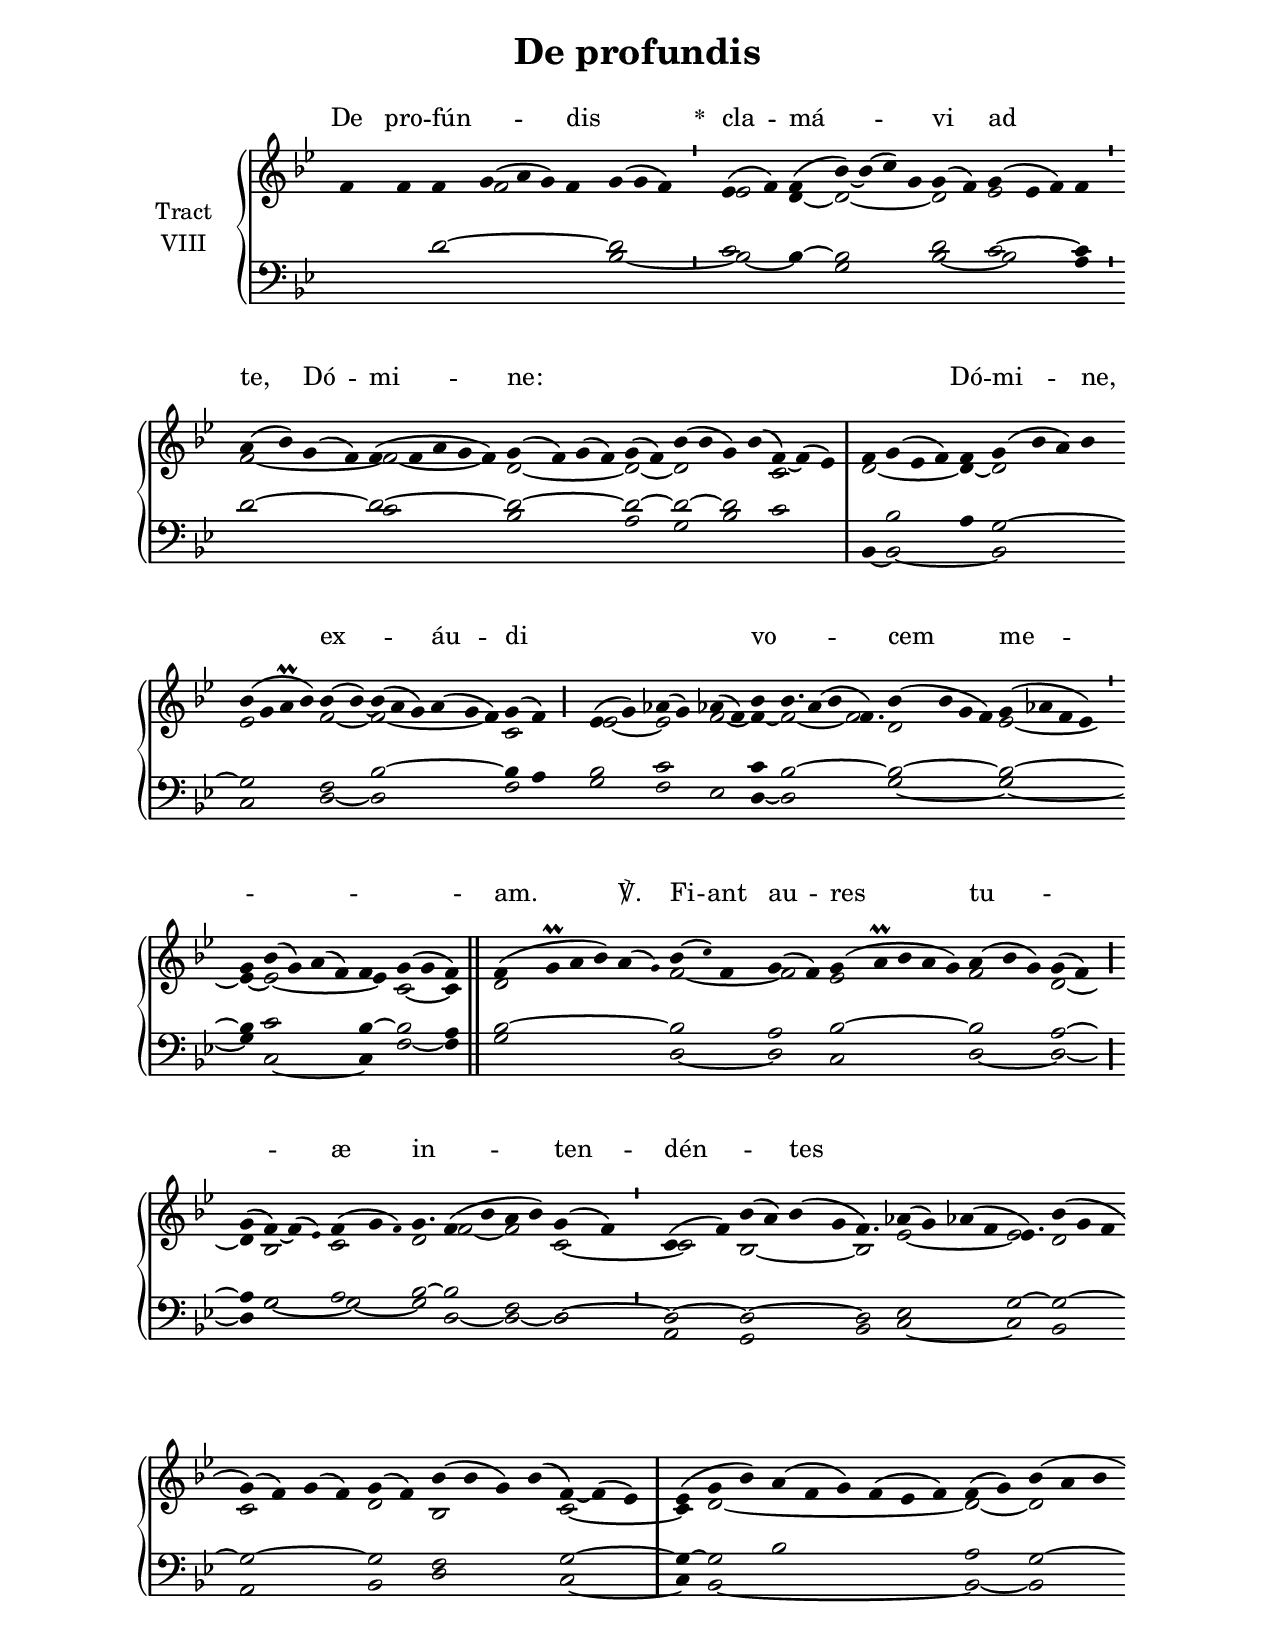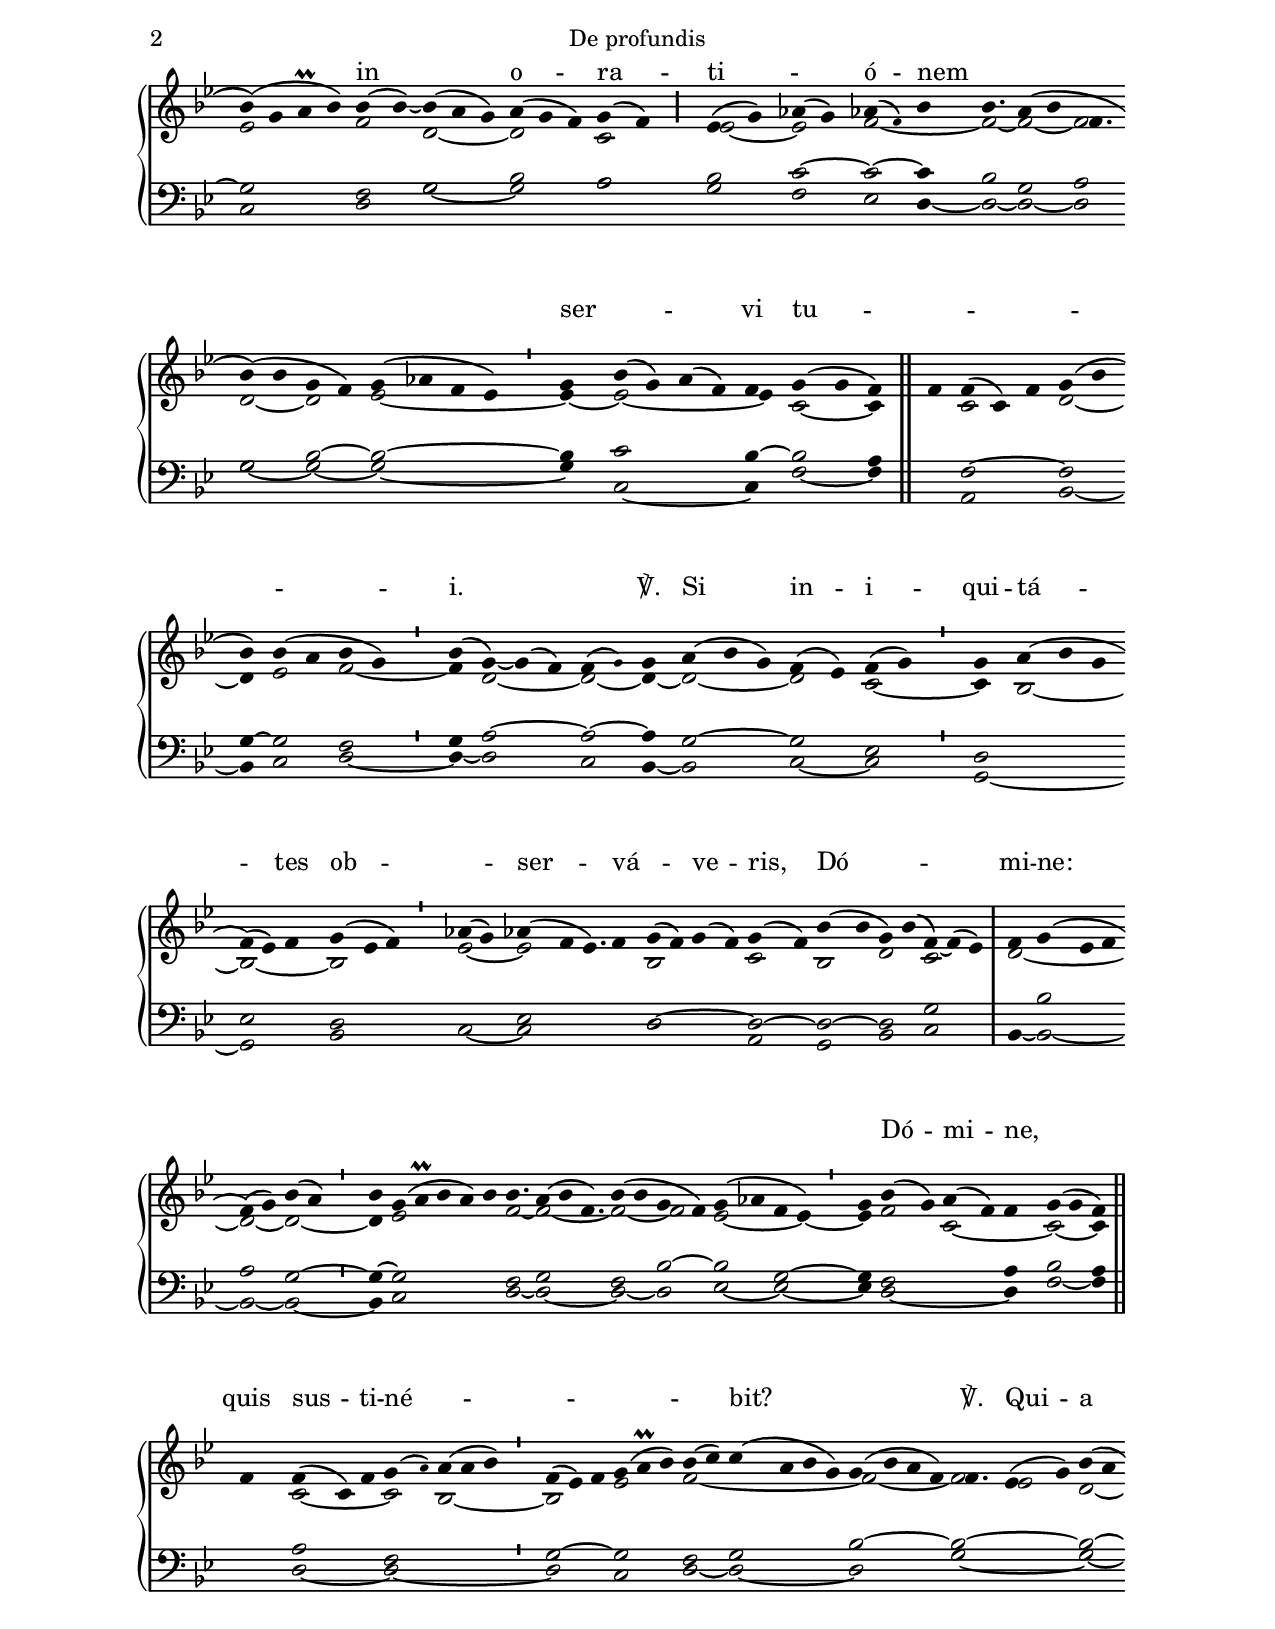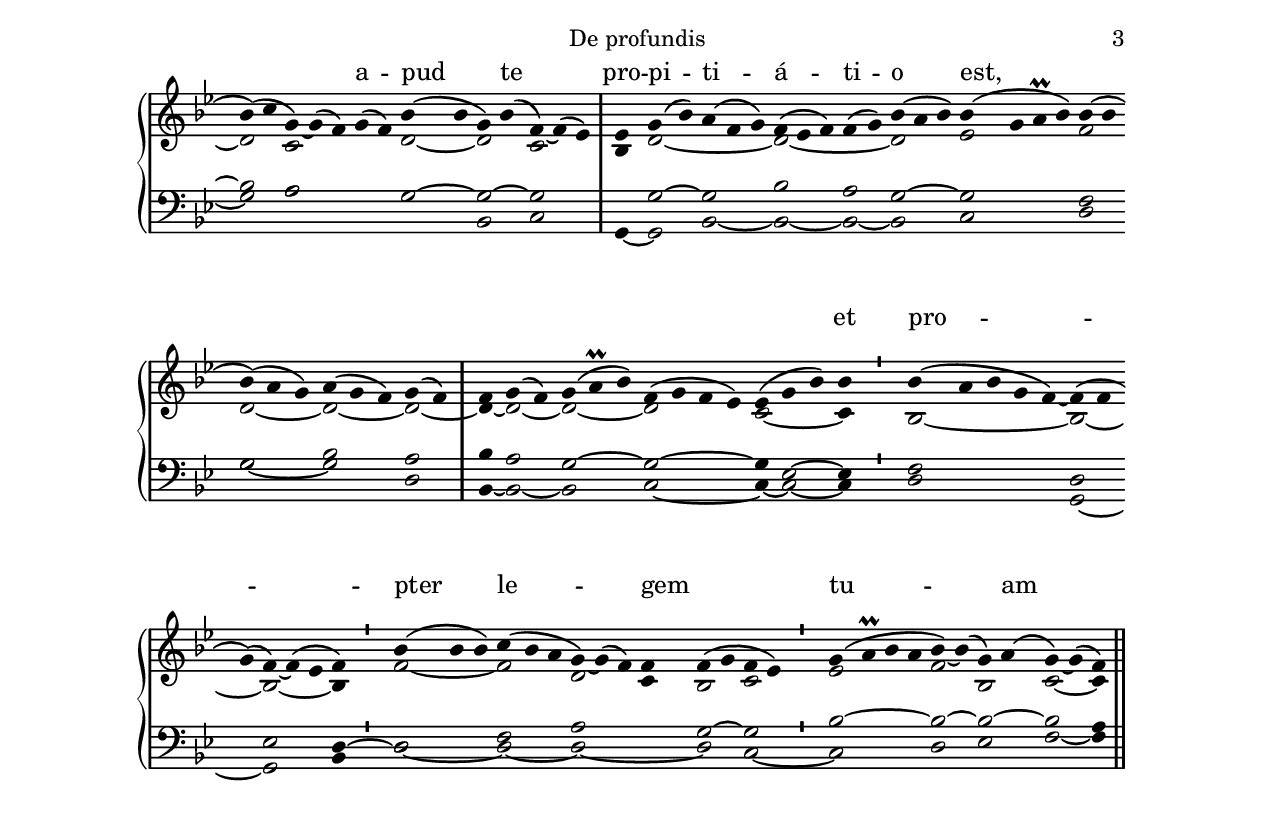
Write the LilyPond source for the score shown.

\version "2.18"
\include "gregorian.ly"
\include "noh2.ily"


%Page reference: page i.134
%(volume.page)

global = {
 \key f \mixolydian
 \cadenzaOn 
}

\header {
  title = \markup \center-column {"De profundis" \vspace #1 }
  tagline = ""
  composer = ""
}

\paper {
 #(include-special-characters)
  oddHeaderMarkup = \markup \fill-line {
    \line {}
    \center-column {
      \on-the-fly #first-page     " "
      \on-the-fly #not-first-page "De profundis"
    }
    \line { \on-the-fly #print-page-number-check-first \fromproperty #'page:page-number-string }
  }
  evenHeaderMarkup = \markup \fill-line {
    \line { \on-the-fly #print-page-number-check-first \fromproperty #'page:page-number-string }
    \center-column { "De profundis" }
    \line {}
  }
}

chantText = \lyricmode {
De pro -- fún -- _ dis _ 
\set stanza = " * " cla -- má -- _ vi ad _ te, Dó -- mi -- ne: _ _ _ _ _ _ 
Dó -- mi -- ne, _ ex -- áu -- di _ _ _ 
vo -- _ _ cem me -- _ _ _ _ _ am. ℣. 
Fi -- ant au -- res tu -- _ _ æ 
in -- _ ten -- dén -- _ tes _ _ _ _ _ _ _ _ _ _ _ _ 
in o -- ra -- ti -- _ ó -- nem _ _ _ 
ser -- _ _ vi tu -- _ _ _ _ _ i. _ ℣. 
Si in -- i -- qui -- tá -- tes ob -- _ ser -- vá -- _ ve -- ris, Dó -- _ mi -- ne: _ _ _ _ _ _ _ _ _ 
Dó -- mi -- ne, _ quis sus -- ti -- né -- _ _ _ _ _ bit? _ ℣. 
Qui -- a a -- pud te pro -- pi -- ti -- á -- ti -- o est, _ _ _ _ _ _ _ _ 
et pro -- pter le -- gem _ tu -- am _ _ _ 
sus -- tí -- _ nu -- i te, 
\set stanza = " * " Dó -- _ _ _ _ _ _ mi -- ne. _ _ _ _ }

chantMusic = {
\tieDown   f'4 f'4 f'4 g'4 ( a'4 g'4) f'4 g'4 ( g'4 f'4) \divisioMinima
 ees'4 ( f'4) f'4 ( bes'4) ~ bes'4 ( c''4) g'4 g'4 ( f'4) g'4 ( ees'4 f'4) f'4 \divisioMinima \forceBreak

 a'4 ( bes'4) g'4 ( f'4) f'4 ( f'4 a'4 g'4 f'4) g'4 ( f'4) g'4 ( f'4) g'4 ( f'4) bes'4 ( bes'4 g'4) bes'4 ( f'4) ~ f'4 ( ees'4) \divisioMaxima
 f'4 g'4 ( ees'4 f'4) f'4 g'4 ( bes'4 a'4) bes'4 \forceBreak
 bes'4 ( g'4 a'\prall bes'4) bes'4 ( bes'4) ~ bes'4 ( a'4 g'4) a'4 ( g'4 f'4) g'4 ( f'4) \divisioMaior
  ees'4 ( g'4) aes'4 ( g'4) aes'4 ( f'4) bes'4 bes'4. a'4 ( bes'4 f'4.)  bes'4 ( bes'4 g'4 f'4) g'4 ( aes'4 f'4 ees'4) \divisioMinima \forceBreak

  g'4 bes'4 ( g'4) a'4 ( f'4) f'4 g'4 ( g'4 f'4) \finalis
 f'4 ( g'\prall a'4 bes'4) a'4 ( \once \tweak #'font-size #-4 g' ) bes'4 ( \once \tweak #'font-size #-4 c'' ) f'4 g'4 ( f'4) g'4 ( a'\prall bes'4 a'4 g'4) a'4 ( bes'4 g'4) g'4 ( f'4) \divisioMaior \forceBreak

 g'4 ( f'4) ~ f'4 ( \once \tweak #'font-size #-4 ees' ) f'4 ( g'4 \once \tweak #'font-size #-4 f' ) g'4. f'4 ( bes'4 a'4 bes'4) g'4 ( f'4) \divisioMinima
 c'4 ( f'4) bes'4 ( a'4) bes'4 ( g'4 f'4.)  aes'4 ( g'4) aes'4 ( f'4 ees'4.) bes'4 ( g'4 f'4 \forceBreak
) g'4 ( f'4) g'4 ( f'4) g'4 ( f'4) bes'4 ( bes'4 g'4) bes'4 ( f'4) ~ f'4 ( ees'4) \divisioMaxima
 ees'4 ( g'4 bes'4) a'4 ( f'4 g'4) f'4 ( ees'4 f'4) f'4 ( g'4) bes'4 ( a'4 bes'4 \forceBreak
) bes'4 ( g'4 a'\prall bes'4) bes'4 ( bes'4) ~ bes'4 ( a'4 g'4) a'4 ( g'4 f'4) g'4 ( f'4) \divisioMaior
  ees'4 ( g'4) aes'4 ( g'4) aes'4 ( \once \tweak #'font-size #-4 f' ) bes'4 bes'4. a'4 ( bes'4 f'4. \forceBreak
)  bes'4 ( bes'4 g'4 f'4) g'4 ( aes'4 f'4 ees'4) \divisioMinima
  g'4 bes'4 ( g'4) a'4 ( f'4) f'4 g'4 ( g'4 f'4) \finalis
 f'4 f'4 ( c'4) f'4 g'4 ( bes'4 \forceBreak
) bes'4 bes'4 ( a'4 bes'4 g'4) \divisioMinima
 bes'4 ( g'4) ~ g'4 ( f'4) f'4 ( \once \tweak #'font-size #-4 g' ) g'4 a'4 ( bes'4 g'4) f'4 ( ees'4) f'4 ( g'4) \divisioMinima
 g'4 a'4 ( bes'4 g'4 \forceBreak
) f'4 ( ees'4) f'4 g'4 ( ees'4 f'4) \divisioMinima
  aes'4 ( g'4) aes'4 ( f'4 ees'4.) f'4 g'4 ( f'4) g'4 ( f'4) g'4 ( f'4) bes'4 ( bes'4 g'4) bes'4 ( f'4) ~ f'4 ( ees'4) \divisioMaxima
 f'4 g'4 ( ees'4 f'4 \forceBreak
) f'4 ( g'4) bes'4 ( a'4) \divisioMinima
 bes'4 g'4 ( a'\prall bes'4 a'4) bes'4 bes'4. a'4 ( bes'4 f'4.)  bes'4 ( bes'4 g'4 f'4) g'4 ( aes'4 f'4 ees'4) \divisioMinima
  g'4 bes'4 ( g'4) a'4 ( f'4) f'4 g'4 ( g'4 f'4) \finalis \forceBreak

 f'4 f'4 ( c'4) f'4 g'4 ( \once \tweak #'font-size #-4 a' ) a'4 ( a'4 bes'4) \divisioMinima
 f'4 ( ees'4) f'4 g'4 ( a'\prall bes'4) bes'4 ( c''4) c''4 ( a'4 bes'4 g'4) g'4 ( bes'4 a'4 f'4) f'4. ees'4 ( g'4) bes'4 ( a'4 \forceBreak
) bes'4 ( c''4 g'4) ~ g'4 ( f'4) g'4 ( f'4) bes'4 ( bes'4 g'4) bes'4 ( f'4) ~ f'4 ( ees'4) \divisioMaxima
 ees'4 g'4 ( bes'4) a'4 ( f'4 g'4) f'4 ( ees'4 f'4) f'4 ( g'4) bes'4 ( a'4 bes'4) bes'4 ( g'4 a'\prall bes'4) bes'4 ( bes'4 \forceBreak
) ~ bes'4 ( a'4 g'4) a'4 ( g'4 f'4) g'4 ( f'4) \divisioMaxima
 f'4 g'4 ( f'4) g'4 ( a'\prall bes'4) f'4 ( g'4 f'4 ees'4) ees'4 ( g'4 bes'4) bes'4 \divisioMinima
 bes'4 ( a'4 bes'4 g'4 f'4) ~ f'4 ( f'4 \forceBreak
) g'4 ( f'4) ~ f'4 ( ees'4 f'4) \divisioMinima
 bes'4 ( bes'4 bes'4) c''4 ( bes'4 a'4 g'4) ~ g'4 ( f'4) f'4 f'4 ( g'4 f'4 ees'4) \divisioMinima
 g'4 ( a'\prall bes'4 a'4 bes'4) ~ bes'4 ( g'4) a'4 ( g'4) ~ g'4 ( f'4) \finalis

}

altoMusic = {
r2*3/2 f'2*3/2 r2*4/2 \divisioMinima
ees'2 d'4 ~ d'2*4/2 ~ d'2 ees'2*3/2 r4 \divisioMinima
f'2*4/2 ~ f'2*4/2 ~ f'4 d'2*4/2 ~ d'2 ~ d'2 r2 c'2*3/2 \divisioMaxima
d'2*4/2 ~ d'4 ~ d'2*4/2 ees'2*4/2 f'2 ~ f'2*5/2 ~ f'4 c'2 ees'2 ~ ees'2 f'2 ~ f'4 ~ f'2*7/4 ~ f'2*3/4 d'2*4/2 ees'2*4/2 ~ ees'4 ~ ees'2*4/2 ~ ees'4 c'2 ~ c'4 \finalis
d'2*6/2 f'2*3/2 ~ f'2 ees'2*5/2 f'2*3/2 d'2 ~ \divisioMaior
d'4 bes2*3/2 c'2*3/2 d'2*3/4 f'2 ~ f'2 c'2 ~ \divisioMinima
c'2 bes2*4/2 ~ bes2*3/4 ees'2*4/2 ~ ees'2*3/4 d'2*3/2 c'2*4/2 d'2 bes2*4/2 c'2*3/2 ~ \divisioMaxima
c'4 d'2*8/2 ~ d'2 ~ d'2*3/2 ees'2*4/2 f'2 d'2*3/2 ~ d'2*3/2 c'2 ees'2 ~ ees'2 f'2*3/2 ~ f'2*3/4 ~ f'2 ~ f'2*3/4 d'2 ~ d'2 ees'2*4/2 ~ ees'4 ~ ees'2*4/2 ~ ees'4 c'2 ~ c'4 \finalis
r4 c'2*3/2 d'2 ~ d'4 ees'2 f'2 ~ \divisioMinima
f'4 d'2*3/2 ~ d'2 ~ d'4 ~ d'2*3/2 ~ d'2 c'2 ~ \divisioMinima
c'4 bes2*3/2 ~ bes2*3/2 ~ bes2*3/2 ees'2 ~ ees'2*9/4 bes2*4/2 c'2 bes2 d'2 c'2*3/2 \divisioMaxima
d'2*4/2 ~ d'2 ~ d'2 ~ \divisioMinima
d'4 ees'2*5/2 f'2*3/4 ~ f'2*7/4 ~ f'2 ~ f'2 ees'2*3/2 ~ ees'4 ~ ees'4 f'2 c'2*3/2 ~ c'2 ~ c'4 \finalis
r4 c'2*3/2 ~ c'2 bes2*3/2 ~ \divisioMinima
bes2*3/2 ees'2*3/2 f'2*6/2 ~ f'2*4/2 ~ f'2*3/4 ees'2 d'2 ~ d'2 c'2*5/2 d'2 ~ d'2 c'2*3/2 \divisioMaxima
bes4 d'2*5/2 ~ d'2*5/2 ~ d'2*3/2 ees'2*4/2 f'2 d'2*3/2 ~ d'2*3/2 ~ d'2 ~ \divisioMaxima
d'4 ~ d'2 ~ d'2*3/2 ~ d'2*4/2 c'2*3/2 ~ c'4 \divisioMinima
bes2*5/2 ~ bes2*3/2 ~ bes2*3/2 ~ bes4 \divisioMinima
f'2*3/2 ~ f'2*3/2 d'2*3/2 c'4 bes2 c'2 \divisioMinima
ees'2*4/2 f'2 bes2 c'2 ~ c'4 \finalis
}

tenorMusic = {
r2 d'2*5/2 ~ d'2*3/2 \divisioMinima
c'2 bes4 ~ bes2*4/2 d'2 c'2*3/2 ~ c'4 \divisioMinima
d'2*4/2 ~ d'2*5/2 ~ d'2*4/2 ~ d'2 ~ d'2 ~ d'2 c'2*3/2 \divisioMaxima
r4 bes2*3/2 a4 g2*4/2 ~ g2*4/2 f2 bes2*6/2 ~ bes4 a4 bes2 c'2 r2 c'4 bes2*5/2 ~ bes2*4/2 ~ bes2*4/2 ~ bes4 c'2*4/2 bes4 ~ bes2 a4 \finalis
bes2*6/2 ~ bes2*3/2 a2 bes2*5/2 ~ bes2*3/2 a2 ~ \divisioMaior
a4 g2*3/2 a2*3/2 bes2*3/4 ~ bes2 f2 d2 ~ \divisioMinima
d2 ~ d2*4/2 ~ d2*3/4 ees2*4/2 g2*3/4 ~ g2*3/2 ~ g2*4/2 ~ g2 f2*4/2 g2*3/2 ~ \divisioMaxima
g4 ~ g2 bes2*6/2 a2 g2*3/2 ~ g2*4/2 f2 g2*3/2 bes2*3/2 a2 bes2 c'2 ~ c'2 ~ c'4 bes2*3/4 g2 a2*3/4 g2 bes2 ~ bes2*4/2 ~ bes4 c'2*4/2 bes4 ~ bes2 a4 \finalis
r4 f2*3/2 ~ f2 g4 ~ g2 f2 \divisioMinima
g4 a2*3/2 ~ a2 ~ a4 g2*3/2 ~ g2 ees2 \divisioMinima
d2*4/2 ees2*3/2 d2*3/2 r2 ees2*9/4 d2*4/2 ~ d2 ~ d2 ~ d2 g2*3/2 \divisioMaxima
r4 bes2*3/2 a2 g2 ~ \divisioMinima
g4 ~ g2*5/2 f2*3/4 g2*7/4 f2 bes2 ~ bes2 g2 ~ g4 f2*4/2 a4 bes2 a4 \finalis
r4 a2*3/2 f2*5/2 \divisioMinima
g2*3/2 ~ g2*3/2 f2 g2*4/2 bes2*4/2 ~ bes2*7/4 ~ bes2 ~ bes2 a2*5/2 g2 ~ g2 ~ g2*3/2 \divisioMaxima
r4 g2 ~ g2*3/2 bes2*3/2 a2 g2*3/2 ~ g2*4/2 f2 g2*3/2 bes2*3/2 a2 \divisioMaxima
bes4 a2 g2*3/2 ~ g2*4/2 ~ g4 ees2 ~ ees4 \divisioMinima
f2*5/2 d2*3/2 ees2*3/2 d4 ~ \divisioMinima
d2*3/2 f2*3/2 a2*4/2 g2 ~ g2 \divisioMinima
bes2*4/2 ~ bes2 ~ bes2 ~ bes2 a4 \finalis
}

bassMusic = {
r2*7/2 bes2*3/2 ~ \divisioMinima
bes2 ~ bes4 g2*4/2 bes2 ~ bes2*3/2 a4 \divisioMinima
r2*4/2 c'2*5/2 bes2*4/2 a2 g2 bes2*5/2 \divisioMaxima
bes,4 ~ bes,2*4/2 ~ bes,2*4/2 c2*4/2 d2 ~ d2*6/2 f2 g2 f2 ees2 d4 ~ d2*5/2 g2*4/2 ~ g2*4/2 ~ g4 c2*4/2 ~ c4 f2 ~ f4 \finalis
g2*6/2 d2*3/2 ~ d2 c2*5/2 d2*3/2 ~ d2 ~ \divisioMaior
d4 g2*3/2 ~ g2*3/2 ~ g2*3/4 d2 ~ d2 ~ d2 \divisioMinima
a,2 g,2*4/2 bes,2*3/4 c2*4/2 ~ c2*3/4 bes,2*3/2 a,2*4/2 bes,2 d2*4/2 c2*3/2 ~ \divisioMaxima
c4 bes,2*8/2 ~ bes,2 ~ bes,2*3/2 c2*4/2 d2 g2*3/2 ~ g2*3/2 a2 g2 f2 ees2 d4 ~ d2*3/4 ~ d2 ~ d2*3/4 g2 ~ g2 ~ g2*4/2 ~ g4 c2*4/2 ~ c4 f2 ~ f4 \finalis
r4 a,2*3/2 bes,2 ~ bes,4 c2 d2 ~ \divisioMinima
d4 ~ d2*3/2 c2 bes,4 ~ bes,2*3/2 c2 ~ c2 \divisioMinima
g,2*4/2 ~ g,2*3/2 bes,2*3/2 c2 ~ c2*9/4 d2*4/2 a,2 g,2 bes,2 c2*3/2 \divisioMaxima
bes,4 ~ bes,2*3/2 ~ bes,2 ~ bes,2 ~ \divisioMinima
bes,4 c2*5/2 d2*3/4 ~ d2*7/4 ~ d2 ~ d2 ees2 ~ ees2 ~ ees4 d2*4/2 ~ d4 f2 ~ f4 \finalis
r4 d2*3/2 ~ d2*5/2 ~ \divisioMinima
d2*3/2 c2*3/2 d2 ~ d2*4/2 ~ d2*4/2 g2*7/4 ~ g2 ~ g2 a2*5/2 r2 bes,2 c2*3/2 \divisioMaxima
g,4 ~ g,2 bes,2*3/2 ~ bes,2*3/2 ~ bes,2 ~ bes,2*3/2 c2*4/2 d2 g2*3/2 ~ g2*3/2 d2 \divisioMaxima
bes,4 ~ bes,2 ~ bes,2*3/2 c2*4/2 ~ c4 ~ c2 ~ c4 \divisioMinima
d2*5/2 g,2*3/2 ~ g,2*3/2 bes,4 \divisioMinima
d2*3/2 ~ d2*3/2 ~ d2*4/2 ~ d2 c2 ~ \divisioMinima
c2*4/2 d2 ees2 f2 ~ f4 \finalis
}

voiceLines = {
\voiceLineStyle


}

\score{
  <<
    \new GrandStaff <<
      \set GrandStaff.autoBeaming = ##f
      \set GrandStaff.instrumentName = \markup \center-column {
        "Tract"
        "VIII"
      }
      \new Staff = up <<
        \new Voice = "chant" {
          \voiceOne \global \chantMusic
        }
        \new Voice {
          \voiceTwo \global \altoMusic
        }
      >>

      \new Staff = down <<
        \clef bass
        \new Voice {
          \voiceOne \global \tenorMusic
        }
        \new Voice {
          \voiceTwo \global \bassMusic
        }
	\new Voice {
        \voiceThree \global \voiceLines
        }
      >>
    >>
    \new Lyrics \lyricsto chant {
      \chantText
    }
  >>
  \layout{
  }
  \midi{
    \tempo 4 = 125
  }
}
